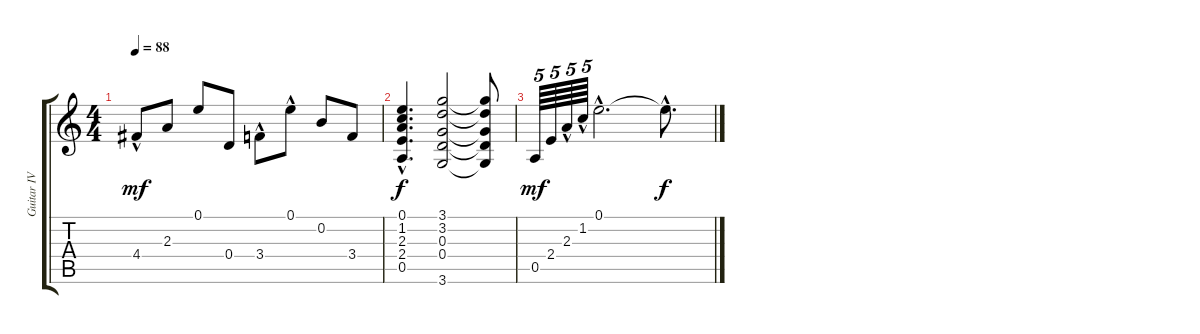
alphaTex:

\track ("Guitar IV" "Guitar IV") {instrument electricguitarclean}
\staff {score tabs}
\tuning (E4 B3 G3 D3 A2 E2) {hide}
\ts (4 4)
\tempo 88
\clef g2
\ks c
4.4{hac}.8{dy mf} 2.3.8 0.1.8 0.4.8 3.4{hac}.8 0.1{hac}.8 0.2.8 3.4.8 |
(0.1{hac} 1.2{hac} 2.3{hac} 2.4{hac} 0.5{hac}).4{d dy f} (3.1 3.2 0.3 0.4 3.6).2 (3.1{t} 3.2{t} 0.3{t} 0.4{t} 3.6{t}).8 |
0.5.64{tu (5 4) dy mf} 2.4.64{tu (5 4)} 2.3{hac}.64{tu (5 4)} 1.2{hac}.64{tu (5 4)} 0.1{hac}.2{d} 0.1{hac t}.8{d dy f}
